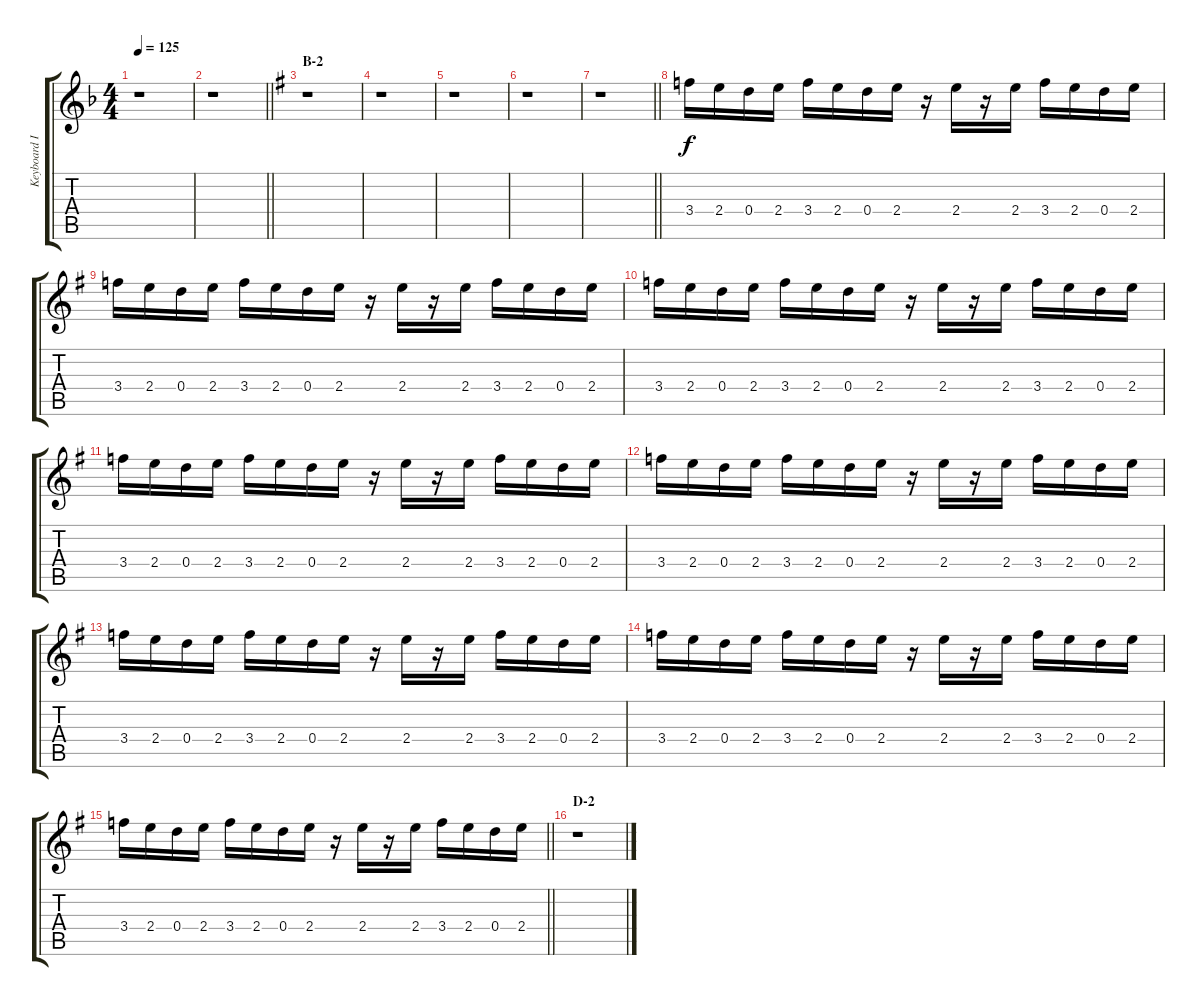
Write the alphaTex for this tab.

\track ("Keyboard II" "Keyboard I") {instrument synthbass1}
\staff {score tabs}
\tuning (E5 B4 G4 D4 A3 E3) {hide}
\ts (4 4)
\tempo 125
\clef g2
\ks f
r.1{dy f} |
\barLineRight lightlight
r.1 |
\section ("" "B-2")
\ks g
r.1 |
r.1 |
r.1 |
r.1 |
\barLineRight lightlight
r.1 |
3.4.16 2.4.16 0.4.16 2.4.16 3.4.16 2.4.16 0.4.16 2.4.16 r.16 2.4.16 r.16 2.4.16 3.4.16 2.4.16 0.4.16 2.4.16 |
3.4.16 2.4.16 0.4.16 2.4.16 3.4.16 2.4.16 0.4.16 2.4.16 r.16 2.4.16 r.16 2.4.16 3.4.16 2.4.16 0.4.16 2.4.16 |
3.4.16 2.4.16 0.4.16 2.4.16 3.4.16 2.4.16 0.4.16 2.4.16 r.16 2.4.16 r.16 2.4.16 3.4.16 2.4.16 0.4.16 2.4.16 |
3.4.16 2.4.16 0.4.16 2.4.16 3.4.16 2.4.16 0.4.16 2.4.16 r.16 2.4.16 r.16 2.4.16 3.4.16 2.4.16 0.4.16 2.4.16 |
3.4.16 2.4.16 0.4.16 2.4.16 3.4.16 2.4.16 0.4.16 2.4.16 r.16 2.4.16 r.16 2.4.16 3.4.16 2.4.16 0.4.16 2.4.16 |
3.4.16 2.4.16 0.4.16 2.4.16 3.4.16 2.4.16 0.4.16 2.4.16 r.16 2.4.16 r.16 2.4.16 3.4.16 2.4.16 0.4.16 2.4.16 |
3.4.16 2.4.16 0.4.16 2.4.16 3.4.16 2.4.16 0.4.16 2.4.16 r.16 2.4.16 r.16 2.4.16 3.4.16 2.4.16 0.4.16 2.4.16 |
\barLineRight lightlight
3.4.16 2.4.16 0.4.16 2.4.16 3.4.16 2.4.16 0.4.16 2.4.16 r.16 2.4.16 r.16 2.4.16 3.4.16 2.4.16 0.4.16 2.4.16 |
\section ("" "D-2")
r.1
